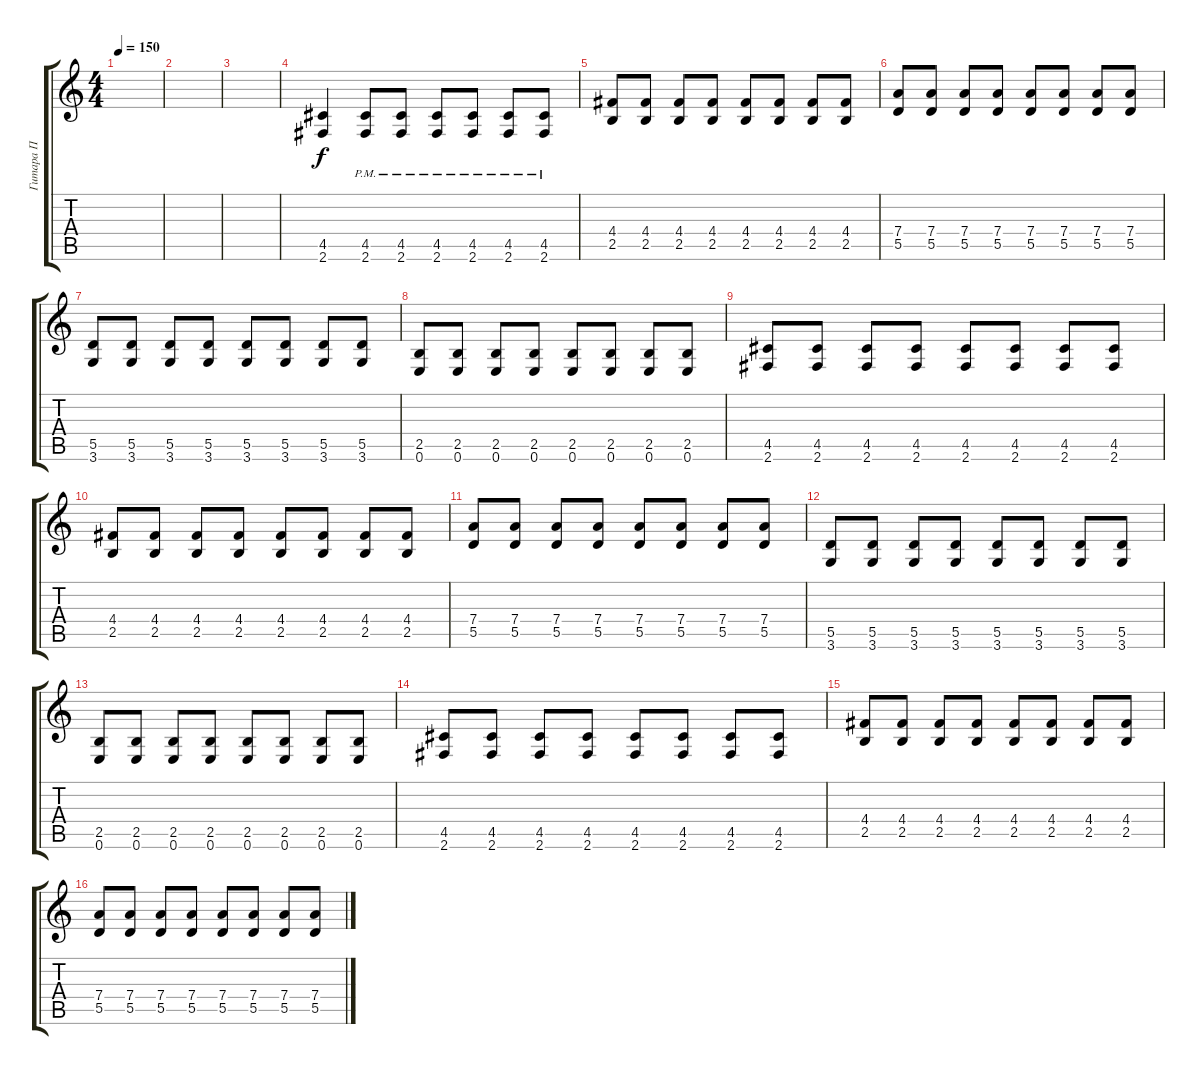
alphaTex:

\track ("Гитара П" "Гитара П") {instrument distortionguitar}
\staff {score tabs}
\tuning (E4 B3 G3 D3 A2 E2) {hide}
\ts (4 4)
\tempo 150
\clef g2
\ks c
|
|
|
(4.5 2.6).4 (4.5{pm} 2.6{pm}).8 (4.5{pm} 2.6{pm}).8 (4.5{pm} 2.6{pm}).8 (4.5{pm} 2.6{pm}).8 (4.5{pm} 2.6{pm}).8 (4.5{pm} 2.6{pm}).8 |
(4.4 2.5).8 (4.4 2.5).8 (4.4 2.5).8 (4.4 2.5).8 (4.4 2.5).8 (4.4 2.5).8 (4.4 2.5).8 (4.4 2.5).8 |
(7.4 5.5).8 (7.4 5.5).8 (7.4 5.5).8 (7.4 5.5).8 (7.4 5.5).8 (7.4 5.5).8 (7.4 5.5).8 (7.4 5.5).8 |
(5.5 3.6).8 (5.5 3.6).8 (5.5 3.6).8 (5.5 3.6).8 (5.5 3.6).8 (5.5 3.6).8 (5.5 3.6).8 (5.5 3.6).8 |
(2.5 0.6).8 (2.5 0.6).8 (2.5 0.6).8 (2.5 0.6).8 (2.5 0.6).8 (2.5 0.6).8 (2.5 0.6).8 (2.5 0.6).8 |
(4.5 2.6).8 (4.5 2.6).8 (4.5 2.6).8 (4.5 2.6).8 (4.5 2.6).8 (4.5 2.6).8 (4.5 2.6).8 (4.5 2.6).8 |
(4.4 2.5).8 (4.4 2.5).8 (4.4 2.5).8 (4.4 2.5).8 (4.4 2.5).8 (4.4 2.5).8 (4.4 2.5).8 (4.4 2.5).8 |
(7.4 5.5).8 (7.4 5.5).8 (7.4 5.5).8 (7.4 5.5).8 (7.4 5.5).8 (7.4 5.5).8 (7.4 5.5).8 (7.4 5.5).8 |
(5.5 3.6).8 (5.5 3.6).8 (5.5 3.6).8 (5.5 3.6).8 (5.5 3.6).8 (5.5 3.6).8 (5.5 3.6).8 (5.5 3.6).8 |
(2.5 0.6).8 (2.5 0.6).8 (2.5 0.6).8 (2.5 0.6).8 (2.5 0.6).8 (2.5 0.6).8 (2.5 0.6).8 (2.5 0.6).8 |
(4.5 2.6).8 (4.5 2.6).8 (4.5 2.6).8 (4.5 2.6).8 (4.5 2.6).8 (4.5 2.6).8 (4.5 2.6).8 (4.5 2.6).8 |
(4.4 2.5).8 (4.4 2.5).8 (4.4 2.5).8 (4.4 2.5).8 (4.4 2.5).8 (4.4 2.5).8 (4.4 2.5).8 (4.4 2.5).8 |
(7.4 5.5).8 (7.4 5.5).8 (7.4 5.5).8 (7.4 5.5).8 (7.4 5.5).8 (7.4 5.5).8 (7.4 5.5).8 (7.4 5.5).8
